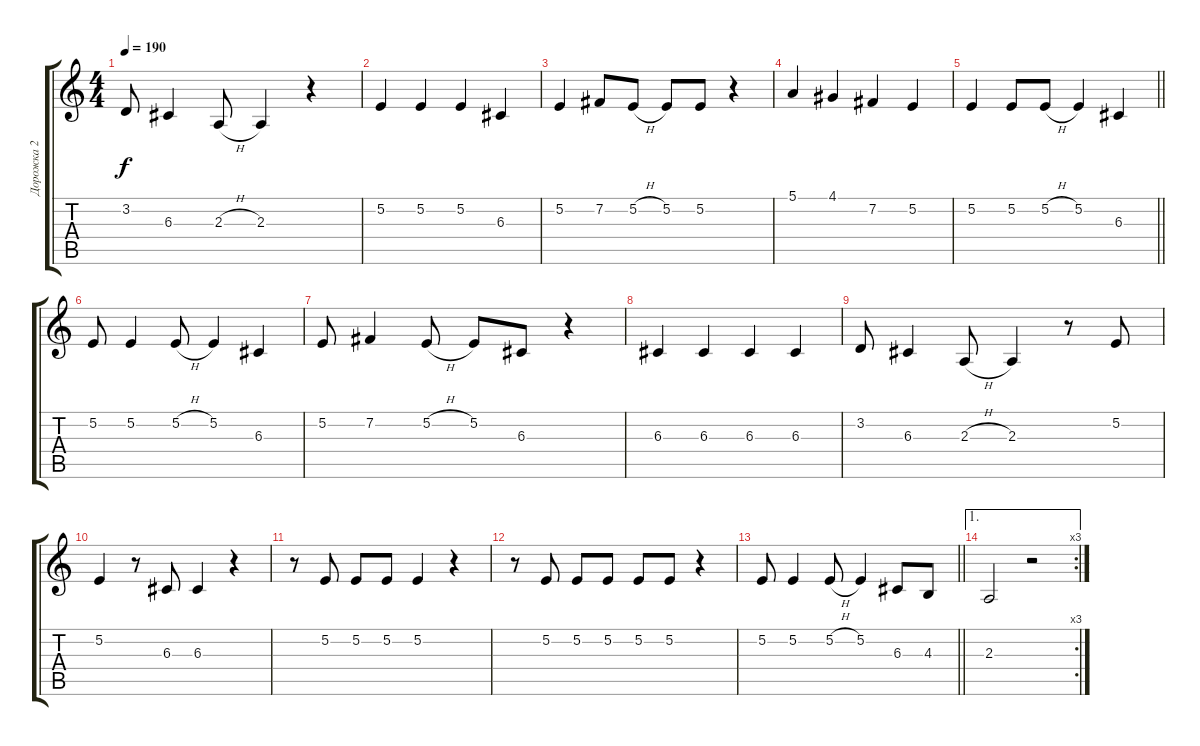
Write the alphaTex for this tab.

\track ("Дорожка 2" "Дорожка 2") {instrument acousticgrandpiano}
\staff {score tabs}
\tuning (E4 B3 G3 D3 A2 E2) {hide}
\ts (4 4)
\tempo 190
\clef g2
\ks c
3.2.8{dy f} 6.3.4 2.3{h}.8 2.3.4 r.4 |
5.2.4 5.2.4 5.2.4 6.3.4 |
5.2.4 7.2.8 5.2{h}.8 5.2.8 5.2.8 r.4 |
5.1.4 4.1.4 7.2.4 5.2.4 |
\barLineRight lightlight
5.2.4 5.2.8 5.2{h}.8 5.2.4 6.3.4 |
5.2.8 5.2.4 5.2{h}.8 5.2.4 6.3.4 |
5.2.8 7.2.4 5.2{h}.8 5.2.8 6.3.8 r.4 |
6.3.4 6.3.4 6.3.4 6.3.4 |
3.2.8 6.3.4 2.3{h}.8 2.3.4 r.8 5.2.8 |
5.2.4 r.8 6.3.8 6.3.4 r.4 |
r.8 5.2.8 5.2.8 5.2.8 5.2.4 r.4 |
r.8 5.2.8 5.2.8 5.2.8 5.2.8 5.2.8 r.4 |
\barLineRight lightlight
5.2.8 5.2.4 5.2{h}.8 5.2.4 6.3.8 4.3.8 |
\ae 1
\rc 3
2.3.2 r.2
